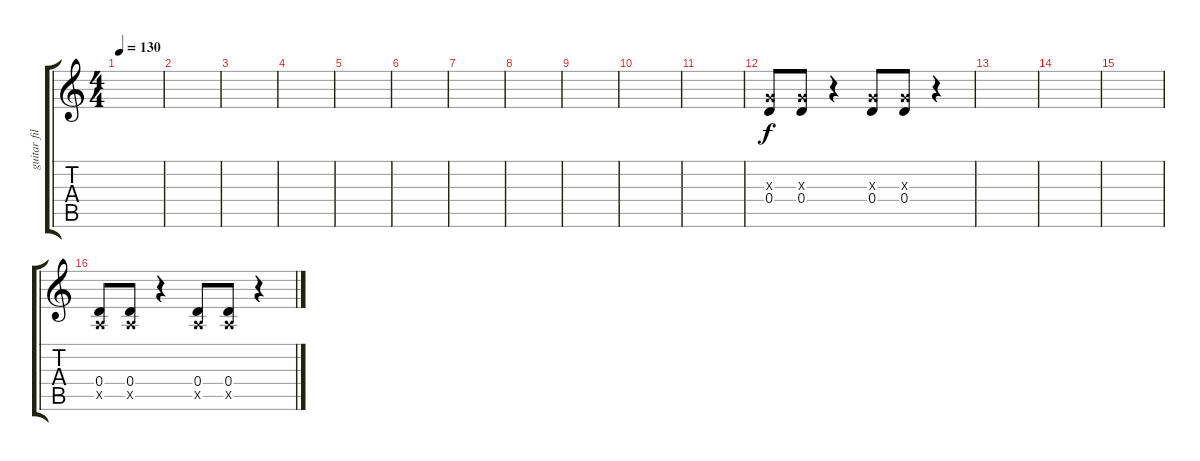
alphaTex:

\track ("guitar fills" "guitar fil") {instrument overdrivenguitar}
\staff {score tabs}
\tuning (E4 B3 G3 D3 A2 E2) {hide}
\ts (4 4)
\tempo 130
\clef g2
\ks c
|
|
|
|
|
|
|
|
|
|
|
(0.3{x} 0.4).8 (0.3{x} 0.4).8 r.4 (0.3{x} 0.4).8 (0.3{x} 0.4).8 r.4 |
|
|
|
(0.4 0.5{x}).8 (0.4 0.5{x}).8 r.4 (0.4 0.5{x}).8 (0.4 0.5{x}).8 r.4
